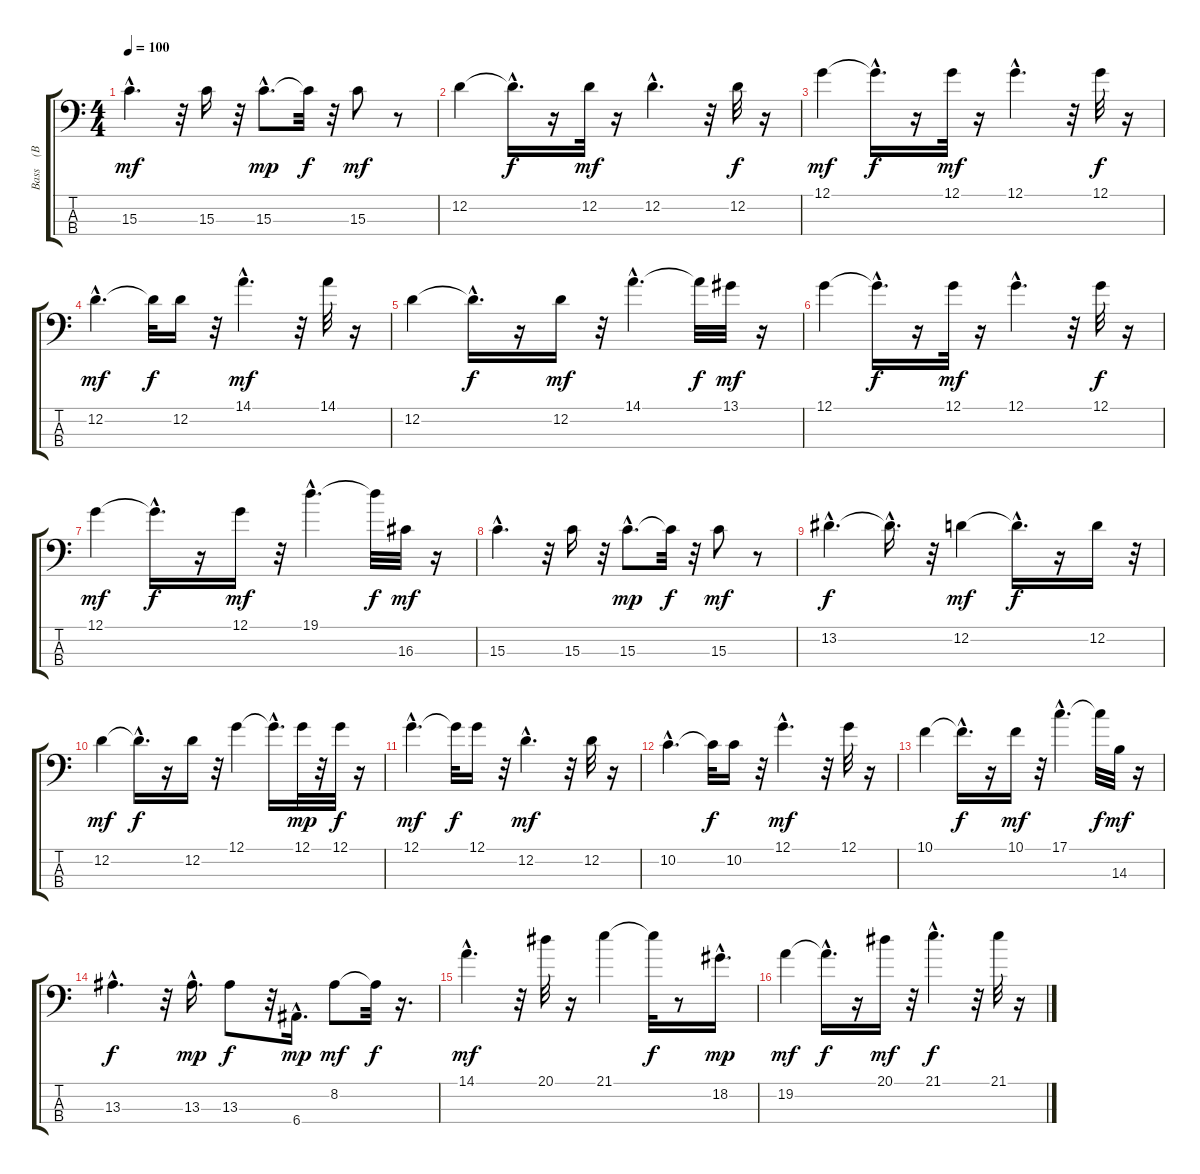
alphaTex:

\track ("Bass    (BB)" "Bass    (B") {instrument fretlessbass}
\staff {score tabs}
\tuning (G2 D2 A1 E1) {hide}
\ts (4 4)
\tempo 100
\clef f4
\ks c
15.3{hac}.4{d dy mf} r.32 15.3.16 r.32 15.3{hac}.8{d dy mp} 15.3{t}.32{dy f} r.32 15.3.8{dy mf} r.8 |
12.2.4 12.2{hac t}.16{d dy f} r.16 12.2.32{dy mf} r.16 12.2{hac}.4{d} r.32 12.2.32{dy f} r.16 |
12.1.4{dy mf} 12.1{hac t}.16{d dy f} r.16 12.1.32{dy mf} r.16 12.1{hac}.4{d} r.32 12.1.32{dy f} r.16 |
12.2{hac}.4{d dy mf} 12.2{t}.32{dy f} 12.2.16 r.32 14.1{hac}.4{d dy mf} r.32 14.1.32 r.16 |
12.2.4 12.2{hac t}.16{d dy f} r.16 12.2.16{dy mf} r.32 14.1{hac}.4{d} 14.1{t}.32{dy f} 13.1.32{dy mf} r.16 |
12.1.4 12.1{hac t}.16{d dy f} r.16 12.1.32{dy mf} r.16 12.1{hac}.4{d} r.32 12.1.32{dy f} r.16 |
12.1.4{dy mf} 12.1{hac t}.16{d dy f} r.16 12.1.16{dy mf} r.32 19.1{hac}.4{d} 19.1{t}.32{dy f} 16.3.32{dy mf} r.16 |
15.3{hac}.4{d} r.32 15.3.16 r.32 15.3{hac}.8{d dy mp} 15.3{t}.32{dy f} r.32 15.3.8{dy mf} r.8 |
13.2{hac}.4{d dy f} 13.2{hac t}.16{d} r.32 12.2.4{dy mf} 12.2{hac t}.16{d dy f} r.16 12.2.16 r.32 |
12.2.4{dy mf} 12.2{hac t}.16{d dy f} r.16 12.2.16 r.32 12.1.4 12.1{hac t}.16{d} 12.1.32{dy mp} r.32 12.1.32{dy f} r.16 |
12.1{hac}.4{d dy mf} 12.1{t}.32{dy f} 12.1.16 r.32 12.2{hac}.4{d dy mf} r.32 12.2.32 r.16 |
10.2{hac}.4{d} 10.2{t}.32{dy f} 10.2.16 r.32 12.1{hac}.4{d dy mf} r.32 12.1.32 r.16 |
10.1.4 10.1{hac t}.16{d dy f} r.16 10.1.16{dy mf} r.32 17.1{hac}.4{d} 17.1{t}.32{dy f} 14.3.32{dy mf} r.16 |
13.3{hac}.4{d dy f} r.32 13.3{hac}.16{d dy mp} 13.3.8{dy f} r.32 6.4{hac}.16{d dy mp} 8.2.8{dy mf} 8.2{t}.32{dy f} r.16{d} |
14.1{hac}.4{d dy mf} r.32 20.1.32 r.16 21.1.4 21.1{t}.32{dy f} r.8 18.2{hac}.16{d dy mp} |
19.2.4{dy mf} 19.2{hac t}.16{d dy f} r.16 20.1.16{dy mf} r.32 21.1{hac}.4{d dy f} r.32 21.1.32 r.16
